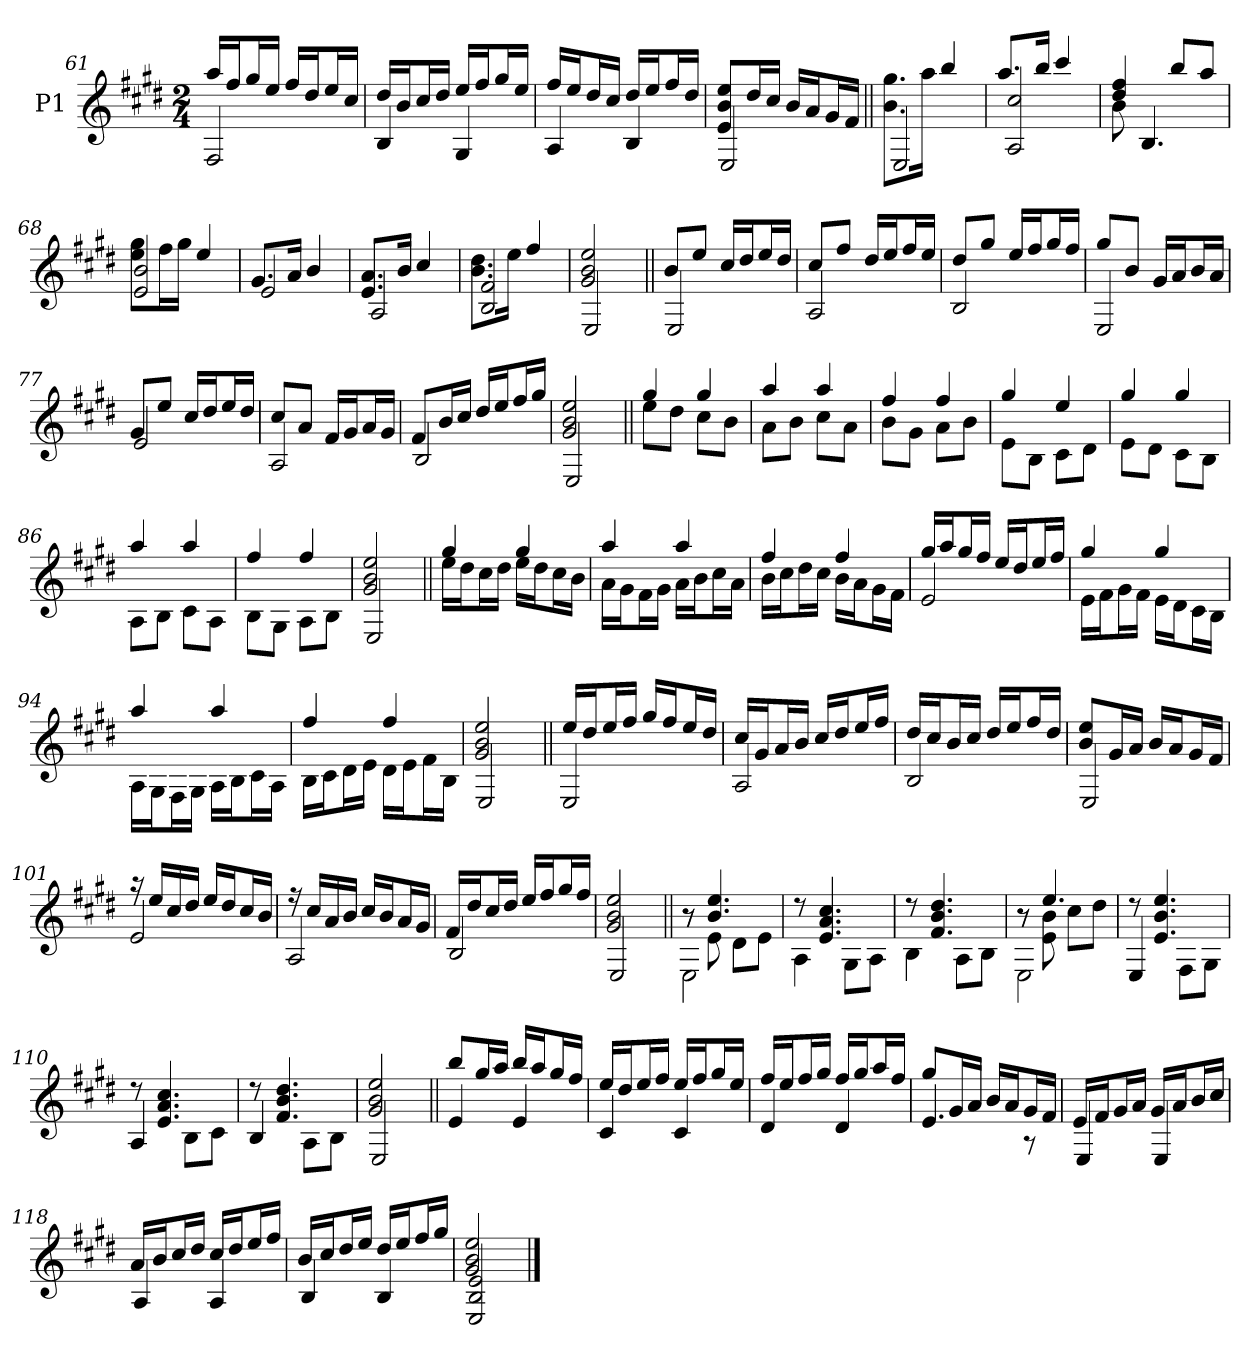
**kern
*part1
*staff1
*I"P1
*clefG2
*ITrd7c12
*k[f#c#g#d#]
*E:
*M2/4
=61
*^
16ai/LL	2FF#i/
16f#i/J	.
16g#i/L	.
16ei/JJ	.
16f#i/LL	.
16d#i/J	.
16ei/L	.
16c#i/JJ	.
=62	=62
16d#i/LL	4BBi/
16Bi/J	.
16c#i/L	.
16d#i/JJ	.
16ei/LL	4GG#i/
16f#i/J	.
16g#i/L	.
16ei/JJ	.
=63	=63
16f#i/LL	4AAi/
16ei/J	.
16d#i/L	.
16c#i/JJ	.
16d#i/LL	4BBi/
16ei/J	.
16f#i/L	.
16d#i/JJ	.
=64	=64
8Ei/ 8Bi/ 8ei/L	2EEi/
16d#i/L	.
16c#i/JJ	.
16Bi/LL	.
16Ai/J	.
16G#i/L	.
16F#i/JJ	.
!!LO:PB:g=z	!!
=65||	=65||
8.Bi\ 8.g#i\L	2EEi/
16ai\Jk	.
4bi/	.
=66	=66
8.ai/L	2AAi/ 2c#i
16bi/Jk	.
4cc#i/	.
=67	=67
4d#i/ 4f#i	8Bi\
.	4.BBi/
8bi/L	.
8ai/J	.
=68	=68
8ei\ 8g#i\L	2Ei/ 2Bi
16f#i\L	.
16g#i\JJ	.
4ei/	.
=69	=69
8.G#i/L	2Ei/
16Ai/Jk	.
4Bi/	.
=70	=70
8.Ei/ 8.Ai/L	2AAi/
16Bi/Jk	.
4c#i/	.
=71	=71
8.Bi\ 8.d#i\L	2BBi/ 2F#i
16ei\Jk	.
4f#i/	.
=72	=72
2G#i/ 2Bi 2ei	2EEi/
!!LO:LB:g=z	!!
=73||	=73||
8Bi/L	2EEi/
8ei/J	.
16c#i/LL	.
16d#i/J	.
16ei/L	.
16d#i/JJ	.
=74	=74
8c#i/L	2AAi/
8f#i/J	.
16d#i/LL	.
16ei/J	.
16f#i/L	.
16ei/JJ	.
=75	=75
8d#i/L	2BBi/
8g#i/J	.
16ei/LL	.
16f#i/J	.
16g#i/L	.
16f#i/JJ	.
=76	=76
8g#i/L	2EEi/
8Bi/J	.
16G#i/LL	.
16Ai/J	.
16Bi/L	.
16Ai/JJ	.
=77	=77
8G#i/L	2Ei/
8ei/J	.
16c#i/LL	.
16d#i/J	.
16ei/L	.
16d#i/JJ	.
=78	=78
8c#i/L	2AAi/
8Ai/J	.
16F#i/LL	.
16G#i/J	.
16Ai/L	.
16G#i/JJ	.
=79	=79
8F#i/L	2BBi/
16Bi/L	.
16c#i/JJ	.
16d#i/LL	.
16ei/J	.
16f#i/L	.
16g#i/JJ	.
=80	=80
2G#i/ 2Bi 2ei	2EEi/
!!LO:LB:g=z	!!
=81||	=81||
4g#i/	8ei\L
.	8d#i\J
4g#i/	8c#i\L
.	8Bi\J
=82	=82
4ai/	8Ai\L
.	8Bi\J
4ai/	8c#i\L
.	8Ai\J
=83	=83
4f#i/	8Bi\L
.	8G#i\J
4f#i/	8Ai\L
.	8Bi\J
=84	=84
4g#i/	8Ei\L
.	8BBi\J
4ei/	8C#i\L
.	8D#i\J
=85	=85
4g#i/	8Ei\L
.	8D#i\J
4g#i/	8C#i\L
.	8BBi\J
=86	=86
4ai/	8AAi\L
.	8BBi\J
4ai/	8C#i\L
.	8AAi\J
=87	=87
4f#i/	8BBi\L
.	8GG#i\J
4f#i/	8AAi\L
.	8BBi\J
=88	=88
2G#i/ 2Bi 2ei	2EEi/
!!LO:LB:g=z	!!
=89||	=89||
4g#i/	16ei\LL
.	16d#i\J
.	16c#i\L
.	16d#i\JJ
4g#i/	16ei\LL
.	16d#i\J
.	16c#i\L
.	16Bi\JJ
=90	=90
4ai/	16Ai\LL
.	16G#i\J
.	16F#i\L
.	16G#i\JJ
4ai/	16Ai\LL
.	16Bi\J
.	16c#i\L
.	16Ai\JJ
=91	=91
4f#i/	16Bi\LL
.	16c#i\J
.	16d#i\L
.	16c#i\JJ
4f#i/	16Bi\LL
.	16Ai\J
.	16G#i\L
.	16F#i\JJ
=92	=92
16g#i/LL	2Ei/
16ai/J	.
16g#i/L	.
16f#i/JJ	.
16ei/LL	.
16d#i/J	.
16ei/L	.
16f#i/JJ	.
=93	=93
4g#i/	16Ei\LL
.	16F#i\J
.	16G#i\L
.	16F#i\JJ
4g#i/	16Ei\LL
.	16D#i\J
.	16C#i\L
.	16BBi\JJ
=94	=94
4ai/	16AAi\LL
.	16GG#i\J
.	16FF#i\L
.	16GG#i\JJ
4ai/	16AAi\LL
.	16BBi\J
.	16C#i\L
.	16AAi\JJ
=95	=95
4f#i/	16BBi\LL
.	16C#i\J
.	16D#i\L
.	16Ei\JJ
4f#i/	16D#i\LL
.	16Ei\J
.	16F#i\L
.	16BBi\JJ
=96	=96
2G#i/ 2Bi 2ei	2EEi/
!!LO:LB:g=z	!!
=97||	=97||
16ei/LL	2EEi/
16d#i/J	.
16ei/L	.
16f#i/JJ	.
16g#i/LL	.
16f#i/J	.
16ei/L	.
16d#i/JJ	.
=98	=98
16c#i/LL	2AAi/
16G#i/J	.
16Ai/L	.
16Bi/JJ	.
16c#i/LL	.
16d#i/J	.
16ei/L	.
16f#i/JJ	.
=99	=99
16d#i/LL	2BBi/
16c#i/J	.
16Bi/L	.
16c#i/JJ	.
16d#i/LL	.
16ei/J	.
16f#i/L	.
16d#i/JJ	.
=100	=100
8Bi/ 8ei/L	2EEi/
16G#i/L	.
16Ai/JJ	.
16Bi/LL	.
16Ai/J	.
16G#i/L	.
16F#i/JJ	.
=101	=101
16r	2Ei/
16ei/LL	.
16c#i/	.
16d#i/JJ	.
16ei/LL	.
16d#i/J	.
16c#i/L	.
16Bi/JJ	.
=102	=102
16r	2AAi/
16c#i/LL	.
16Ai/	.
16Bi/JJ	.
16c#i/LL	.
16Bi/J	.
16Ai/L	.
16G#i/JJ	.
=103	=103
16F#i/LL	2BBi/
16d#i/J	.
16c#i/L	.
16d#i/JJ	.
16ei/LL	.
16f#i/J	.
16g#i/L	.
16f#i/JJ	.
=104	=104
2G#i/ 2Bi 2ei	2EEi/
!!LO:LB:g=z	!!
=105||	=105||
*	*^
8r	8r	2EEi\
4.Bi/ 4.ei	8Ei\	.
.	8D#i\L	.
.	8Ei\J	.
*	*v	*v
=106	=106
8r	4AAi\
4.Ei/ 4.Ai 4.c#i	.
.	8GG#i\L
.	8AAi\J
=107	=107
8r	4BBi\
4.F#i/ 4.Bi 4.d#i	.
.	8AAi\L
.	8BBi\J
=108	=108
*	*^
8r	8r	2EEi\
4.ei/	8Ei\ 8Bi	.
.	8c#i\L	.
.	8d#i\J	.
*	*v	*v
=109	=109
8r	4EEi/
4.Ei/ 4.Bi 4.ei	.
.	8FF#i\L
.	8GG#i\J
=110	=110
8r	4AAi/
4.Ei/ 4.Ai 4.c#i	.
.	8BBi\L
.	8C#i\J
=111	=111
8r	4BBi/
4.F#i/ 4.Bi 4.d#i	.
.	8AAi\L
.	8BBi\J
=112	=112
2G#i/ 2Bi 2ei	2EEi/
!!LO:LB:g=z	!!
=113||	=113||
8bi/L	4Ei/
16g#i/L	.
16ai/JJ	.
16bi/LL	4Ei/
16ai/J	.
16g#i/L	.
16f#i/JJ	.
=114	=114
16ei/LL	4C#i/
16d#i/J	.
16ei/L	.
16f#i/JJ	.
16ei/LL	4C#i/
16f#i/J	.
16g#i/L	.
16ei/JJ	.
=115	=115
16f#i/LL	4D#i/
16ei/J	.
16f#i/L	.
16g#i/JJ	.
16f#i/LL	4D#i/
16g#i/J	.
16ai/L	.
16f#i/JJ	.
=116	=116
8g#i/L	4.Ei/
16G#i/L	.
16Ai/JJ	.
16Bi/LL	.
16Ai/J	.
16G#i/L	8r
16F#i/JJ	.
=117	=117
16Ei/LL	4EEi/
16F#i/J	.
16G#i/L	.
16Ai/JJ	.
16G#i/LL	4EEi/
16Ai/J	.
16Bi/L	.
16c#i/JJ	.
=118	=118
16Ai/LL	4AAi/
16Bi/J	.
16c#i/L	.
16d#i/JJ	.
16c#i/LL	4AAi/
16d#i/J	.
16ei/L	.
16f#i/JJ	.
=119	=119
16Bi/LL	4BBi/
16c#i/J	.
16d#i/L	.
16ei/JJ	.
16d#i/LL	4BBi/
16ei/J	.
16f#i/L	.
16g#i/JJ	.
=120	=120
2G#i/ 2Bi 2ei	2EEi/ 2BBi 2Ei
*v	*v
==
*-
